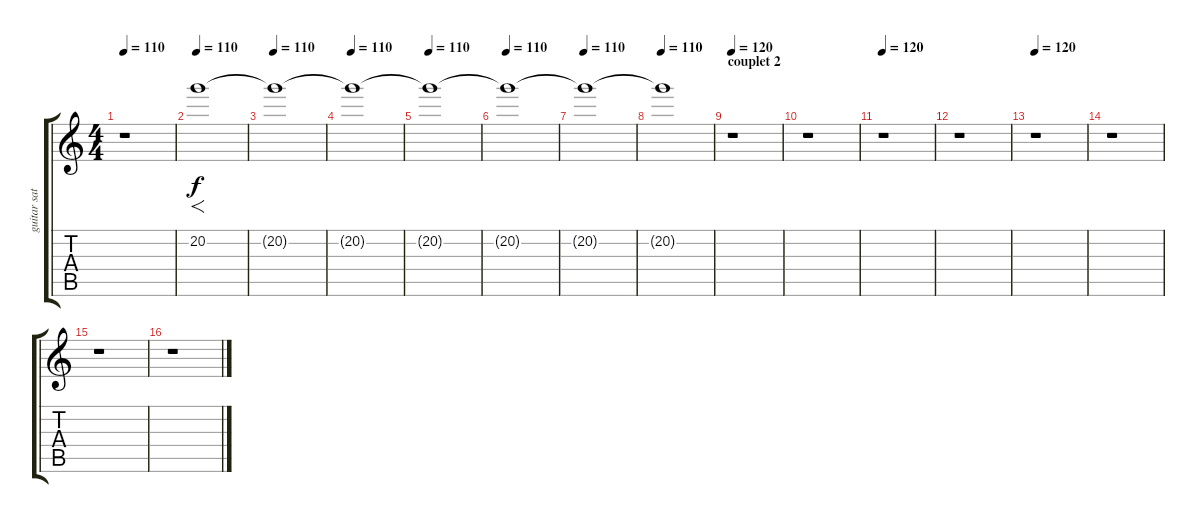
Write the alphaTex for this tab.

\track ("guitar sat" "guitar sat") {instrument overdrivenguitar}
\staff {score tabs}
\tuning (E4 B3 G3 D3 A2 E2) {hide}
\ts (4 4)
\tempo 110
\clef g2
\ks c
r.1{dy f} |
\tempo 110
20.2.1{f} |
\tempo 110
20.2{t}.1 |
\tempo 110
20.2{t}.1 |
\tempo 110
20.2{t}.1 |
\tempo 110
20.2{t}.1 |
\tempo 110
20.2{t}.1 |
\tempo 110
20.2{t}.1 |
\section ("" "couplet 2")
\tempo 120
r.1 |
r.1 |
\tempo 120
r.1 |
r.1 |
\tempo 120
r.1 |
r.1 |
r.1 |
r.1
